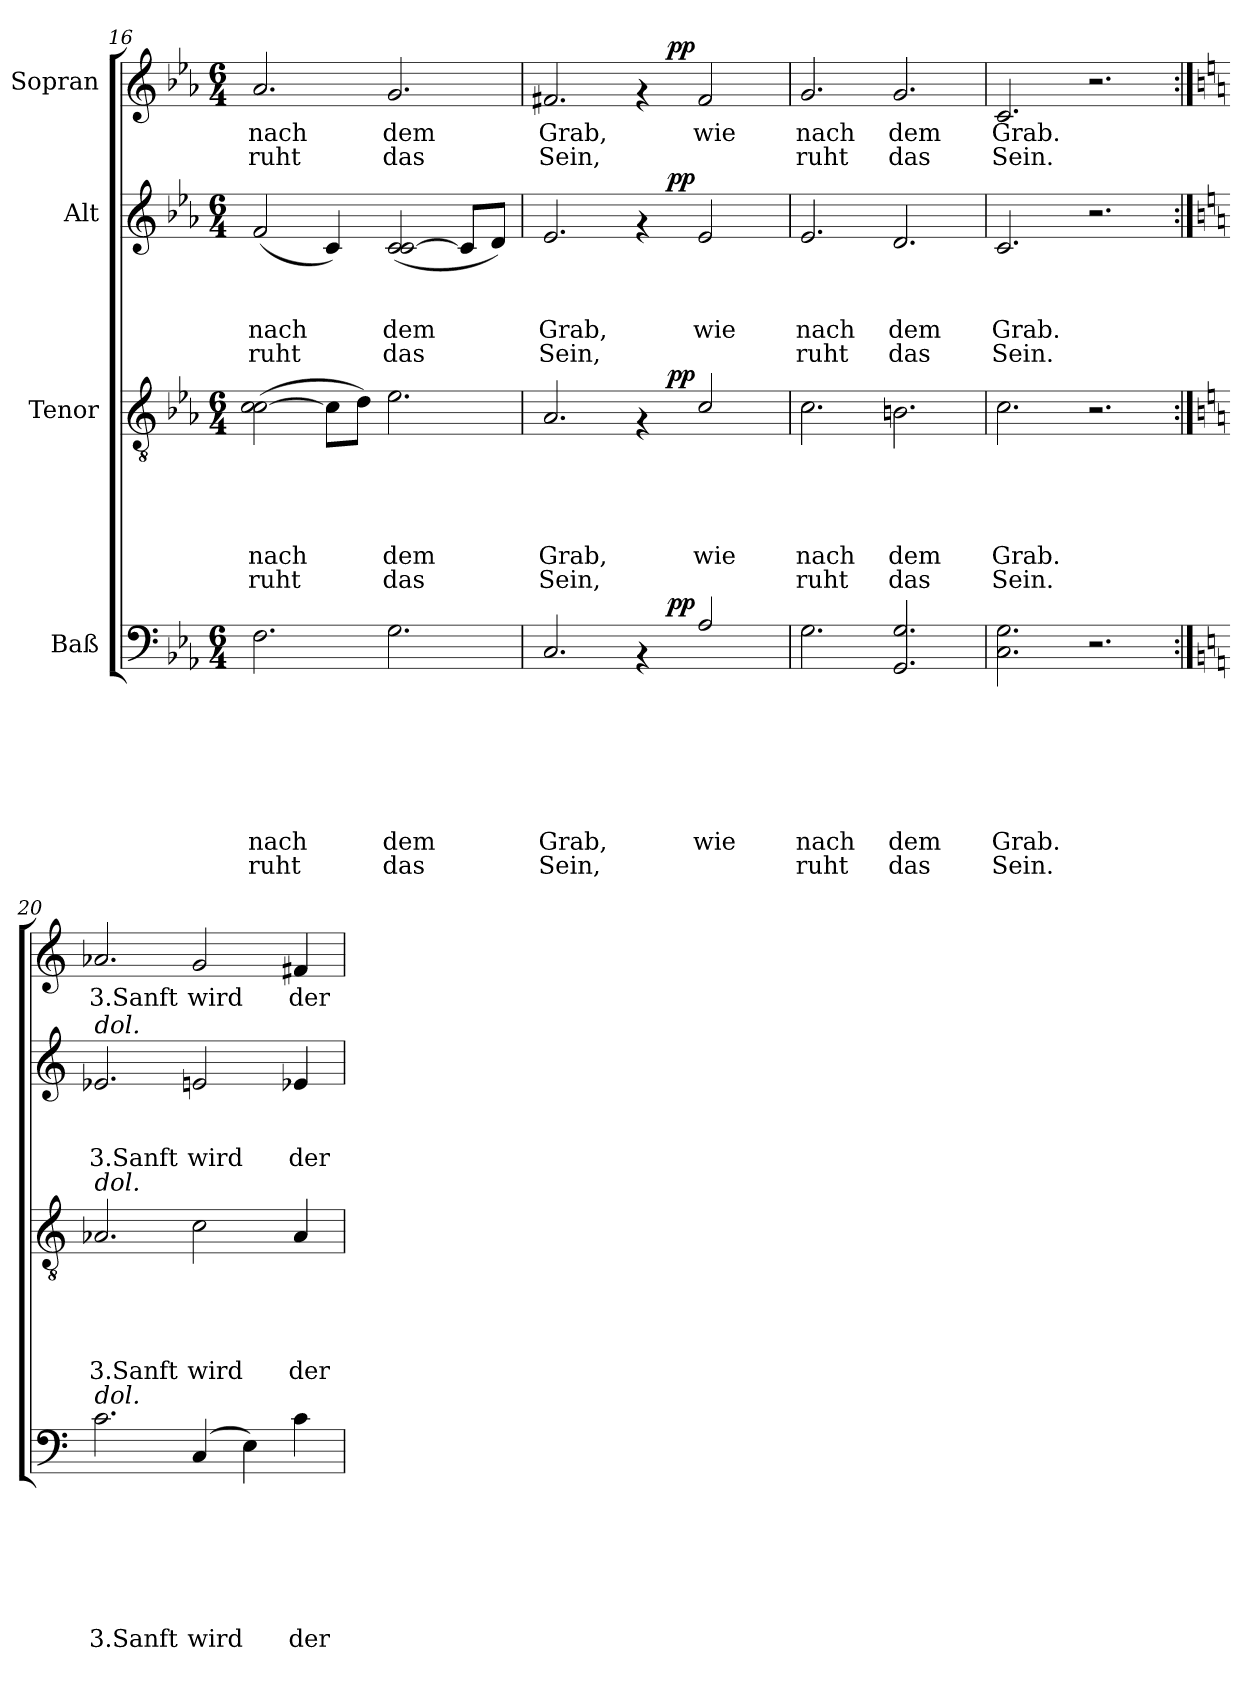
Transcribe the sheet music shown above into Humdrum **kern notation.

**kern	**text	**text	**text	**text	**text	**text	**text	**text	**dynam	**kern	**text	**text	**text	**text	**text	**text	**dynam	**kern	**text	**text	**text	**text	**dynam	**kern	**text	**text	**dynam
*part4	*part4	*part4	*part4	*part4	*part4	*part4	*part4	*part4	*part4	*part3	*part3	*part3	*part3	*part3	*part3	*part3	*part3	*part2	*part2	*part2	*part2	*part2	*part2	*part1	*part1	*part1	*part1
*staff4	*staff4	*staff4	*staff4	*staff4	*staff4	*staff4	*staff4	*staff4	*staff4	*staff3	*staff3	*staff3	*staff3	*staff3	*staff3	*staff3	*staff3	*staff2	*staff2	*staff2	*staff2	*staff2	*staff2	*staff1	*staff1	*staff1	*staff1
*I"Baß	*	*	*	*	*	*	*	*	*	*I"Tenor	*	*	*	*	*	*	*	*I"Alt	*	*	*	*	*	*I"Sopran	*	*	*
!!LO:PB:g=z
*clefF4	*	*	*	*	*	*	*	*	*	*clefGv2	*	*	*	*	*	*	*	*clefG2	*	*	*	*	*	*clefG2	*	*	*
*k[b-e-a-]	*	*	*	*	*	*	*	*	*	*k[b-e-a-]	*	*	*	*	*	*	*	*k[b-e-a-]	*	*	*	*	*	*k[b-e-a-]	*	*	*
*E-:	*	*	*	*	*	*	*	*	*	*E-:	*	*	*	*	*	*	*	*E-:	*	*	*	*	*	*E-:	*	*	*
*M6/4	*	*	*	*	*	*	*	*	*	*M6/4	*	*	*	*	*	*	*	*M6/4	*	*	*	*	*	*M6/4	*	*	*
=16	=16	=16	=16	=16	=16	=16	=16	=16	=16	=16	=16	=16	=16	=16	=16	=16	=16	=16	=16	=16	=16	=16	=16	=16	=16	=16	=16
!	!	!	!	!	!	!	!LO:LY:b:rj	!LO:LY:b:rj	!	!	!	!	!	!	!LO:LY:b:rj	!LO:LY:b:rj	!	!	!	!	!LO:LY:b:rj	!LO:LY:b:rj	!	!	!LO:LY:b:rj	!LO:LY:b:rj	!
2.F\	.	.	.	.	.	.	nach	ruht	.	(>2c\ [>2c\	.	.	.	.	nach	ruht	.	(<2f/	.	.	nach	ruht	.	2.a-/	nach	ruht	.
.	.	.	.	.	.	.	.	.	.	8c\L]	.	.	.	.	.	.	.	4c/)	.	.	.	.	.	.	.	.	.
.	.	.	.	.	.	.	.	.	.	8d\J)	.	.	.	.	.	.	.	.	.	.	.	.	.	.	.	.	.
!	!	!	!	!	!	!	!LO:LY:b:rj	!LO:LY:b:rj	!	!	!	!	!	!	!LO:LY:b:rj	!LO:LY:b:rj	!	!	!	!	!LO:LY:b:rj	!LO:LY:b:rj	!	!	!LO:LY:b:rj	!LO:LY:b:rj	!
2.G\	.	.	.	.	.	.	dem	das	.	2.e-\	.	.	.	.	dem	das	.	(<2c/ [<2c/	.	.	dem	das	.	2.g/	dem	das	.
.	.	.	.	.	.	.	.	.	.	.	.	.	.	.	.	.	.	8c/L]	.	.	.	.	.	.	.	.	.
.	.	.	.	.	.	.	.	.	.	.	.	.	.	.	.	.	.	8d/J)	.	.	.	.	.	.	.	.	.
=17	=17	=17	=17	=17	=17	=17	=17	=17	=17	=17	=17	=17	=17	=17	=17	=17	=17	=17	=17	=17	=17	=17	=17	=17	=17	=17	=17
!	!	!	!	!	!	!	!LO:LY:b:rj	!LO:LY:b:rj	!	!	!	!	!	!	!LO:LY:b:rj	!LO:LY:b:rj	!	!	!	!	!LO:LY:b:rj	!LO:LY:b:rj	!	!	!LO:LY:b:rj	!LO:LY:b:rj	!
*^	*	*	*	*	*	*	*	*	*	*^	*	*	*	*	*	*	*	*^	*	*	*	*	*	*^	*	*	*
2.C/	2..ryy	.	.	.	.	.	.	Grab,	Sein,	.	2.A-/	2..ryy	.	.	.	.	Grab,	Sein,	.	2.e-/	2..ryy	.	.	Grab,	Sein,	.	2.f#X/	2..ryy	Grab,	Sein,	.
4rAA	.	.	.	.	.	.	.	.	.	.	4rF	.	.	.	.	.	.	.	.	4rf	.	.	.	.	.	.	4rf	.	.	.	.
!	!	!	!	!	!	!	!	!	!	!LO:DY:a	!	!	!	!	!	!	!	!	!LO:DY:a	!	!	!	!	!	!	!LO:DY:a	!	!	!	!	!LO:DY:a
.	2ryy	.	.	.	.	.	.	.	.	pp	.	2ryy	.	.	.	.	.	.	pp	.	2ryy	.	.	.	.	pp	.	2ryy	.	.	pp
!	!	!	!	!	!	!	!	!LO:LY:b:rj	!	!	!	!	!	!	!	!	!LO:LY:b:rj	!	!	!	!	!	!	!LO:LY:b:rj	!	!	!	!	!LO:LY:b:rj	!	!
2A-/	.	.	.	.	.	.	.	wie	.	.	2c/	.	.	.	.	.	wie	.	.	2e-/	.	.	.	wie	.	.	2f#/	.	wie	.	.
.	8ryy	.	.	.	.	.	.	.	.	.	.	8ryy	.	.	.	.	.	.	.	.	8ryy	.	.	.	.	.	.	8ryy	.	.	.
=18	=18	=18	=18	=18	=18	=18	=18	=18	=18	=18	=18	=18	=18	=18	=18	=18	=18	=18	=18	=18	=18	=18	=18	=18	=18	=18	=18	=18	=18	=18	=18
!	!	!	!	!	!	!	!	!LO:LY:b:rj	!LO:LY:b:rj	!	!	!	!	!	!	!	!LO:LY:b:rj	!LO:LY:b:rj	!	!	!	!	!	!LO:LY:b:rj	!LO:LY:b:rj	!	!	!	!LO:LY:b:rj	!LO:LY:b:rj	!
*v	*v	*	*	*	*	*	*	*	*	*	*	*	*	*	*	*	*	*	*	*v	*v	*	*	*	*	*	*v	*v	*	*	*
*	*	*	*	*	*	*	*	*	*	*v	*v	*	*	*	*	*	*	*	*	*	*	*	*	*	*	*	*	*
2.G\	.	.	.	.	.	.	nach	ruht	.	2.c\	.	.	.	.	nach	ruht	.	2.e-/	.	.	nach	ruht	.	2.g/	nach	ruht	.
!	!	!	!	!	!	!	!LO:LY:b:rj	!LO:LY:b:rj	!	!	!	!	!	!	!LO:LY:b:rj	!LO:LY:b:rj	!	!	!	!	!LO:LY:b:rj	!LO:LY:b:rj	!	!	!LO:LY:b:rj	!LO:LY:b:rj	!
2.GG/ 2.G/	.	.	.	.	.	.	dem	das	.	2.Bn\	.	.	.	.	dem	das	.	2.d/	.	.	dem	das	.	2.g/	dem	das	.
=19	=19	=19	=19	=19	=19	=19	=19	=19	=19	=19	=19	=19	=19	=19	=19	=19	=19	=19	=19	=19	=19	=19	=19	=19	=19	=19	=19
!	!	!	!	!	!	!	!LO:LY:b:rj	!LO:LY:b:rj	!	!	!	!	!	!	!LO:LY:b:rj	!LO:LY:b:rj	!	!	!	!	!LO:LY:b:rj	!LO:LY:b:rj	!	!	!LO:LY:b:rj	!LO:LY:b:rj	!
2.C\ 2.G\	.	.	.	.	.	.	Grab.	Sein.	.	2.c\	.	.	.	.	Grab.	Sein.	.	2.c/	.	.	Grab.	Sein.	.	2.c/	Grab.	Sein.	.
2.r	.	.	.	.	.	.	.	.	.	2.r	.	.	.	.	.	.	.	2.r	.	.	.	.	.	2.r	.	.	.
!!LO:PB:g=z
=20:|!	=20:|!	=20:|!	=20:|!	=20:|!	=20:|!	=20:|!	=20:|!	=20:|!	=20:|!	=20:|!	=20:|!	=20:|!	=20:|!	=20:|!	=20:|!	=20:|!	=20:|!	=20:|!	=20:|!	=20:|!	=20:|!	=20:|!	=20:|!	=20:|!	=20:|!	=20:|!	=20:|!
*k[]	*	*	*	*	*	*	*	*	*	*k[]	*	*	*	*	*	*	*	*k[]	*	*	*	*	*	*k[]	*	*	*
*C:	*	*	*	*	*	*	*	*	*	*C:	*	*	*	*	*	*	*	*C:	*	*	*	*	*	*C:	*	*	*
!	!	!	!	!	!	!	!	!	!	!	!	!	!	!	!	!	!	!LO:TX:a:i:t=dol.	!	!	!	!	!	!	!	!	!
!	!	!	!	!	!	!	!	!	!	!LO:TX:a:i:t=dol.	!	!	!	!	!	!	!	!	!	!	!	!	!	!	!	!	!
!LO:TX:a:i:t=dol.	!	!	!	!	!	!	!	!	!	!	!	!	!	!	!	!	!	!	!	!	!	!	!	!	!	!	!
!	!	!	!	!	!	!	!LO:LY:b:rj	!	!	!	!	!	!	!	!LO:LY:b:rj	!	!	!	!	!	!LO:LY:b:rj	!	!	!	!LO:LY:b:rj	!	!
2.c\	.	.	.	.	.	.	3.Sanft	.	.	2.A-X/	.	.	.	.	3.Sanft	.	.	2.e-X/	.	.	3.Sanft	.	.	2.a-X/	3.Sanft	.	.
!	!	!	!	!	!	!	!LO:LY:b:rj	!	!	!	!	!	!	!	!LO:LY:b:rj	!	!	!	!	!	!LO:LY:b:rj	!	!	!	!LO:LY:b:rj	!	!
(>4C/	.	.	.	.	.	.	wird	.	.	2c\	.	.	.	.	wird	.	.	2en/	.	.	wird	.	.	2g/	wird	.	.
4E\)	.	.	.	.	.	.	.	.	.	.	.	.	.	.	.	.	.	.	.	.	.	.	.	.	.	.	.
!	!	!	!	!	!	!	!LO:LY:b:rj	!	!	!	!	!	!	!	!LO:LY:b:rj	!	!	!	!	!	!LO:LY:b:rj	!	!	!	!LO:LY:b:rj	!	!
4c\	.	.	.	.	.	.	der	.	.	4A-/	.	.	.	.	der	.	.	4e-X/	.	.	der	.	.	4f#X/	der	.	.
=	=	=	=	=	=	=	=	=	=	=	=	=	=	=	=	=	=	=	=	=	=	=	=	=	=	=	=
*-	*-	*-	*-	*-	*-	*-	*-	*-	*-	*-	*-	*-	*-	*-	*-	*-	*-	*-	*-	*-	*-	*-	*-	*-	*-	*-	*-
